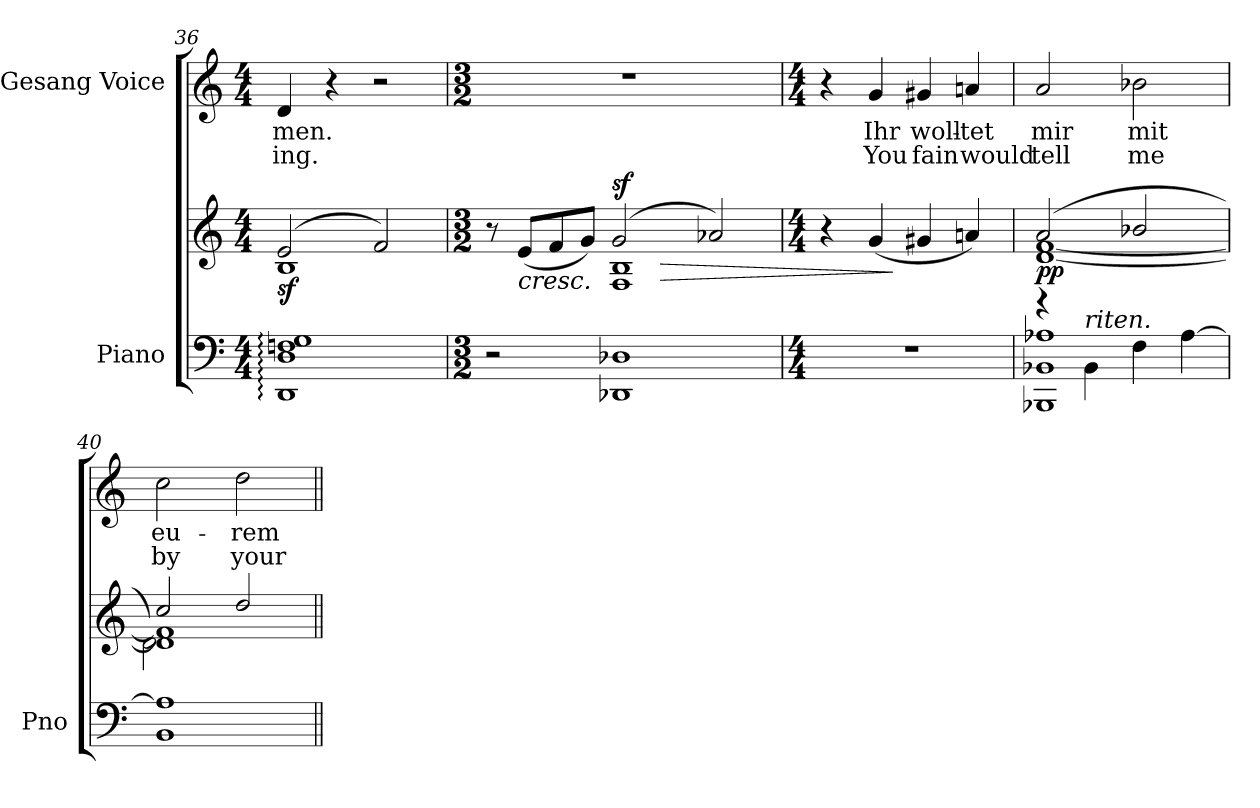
**kern	**kern	**dynam	**kern	**text	**text
*part2	*part2	*part2	*part1	*part1	*part1
*staff3	*staff2	*staff2/3	*staff1	*staff1	*staff1
*I"Piano	*	*	*I"Gesang Voice	*	*
*I'Pno	*	*	*	*	*
*clefF4	*clefG2	*	*clefG2	*	*
*k[]	*k[]	*	*k[]	*	*
*M4/4	*M4/4	*	*M4/4	*	*
=36	=36	=36	=36	=36	=36
*	*^	*	*	*	*
!	!	!	!LO:DY:b	!	!LO:LY:b	!LO:LY:b
1DD: 1D: 1Fn: 1G:	(>2e/	1B:	sf	4d/	-men.	-ing.
.	.	.	.	4r	.	.
.	2f/)	.	.	2r	.	.
*	*v	*v	*	*	*	*
!!LO:LB:g=z
=37	=37	=37	=37	=37	=37
*M3/2	*M3/2	*	*M3/2	*	*
*	*^	*	*	*	*
*	*	*^	*	*	*	*
2r	8r	2rcyy	2raayy	.	1.r	.	.
!	!	!	!	!LO:HP:b	!	!	!
.	(<8e/L	.	.	<	.	.	.
.	8f/	.	.	.	.	.	.
.	8g/J)	.	.	.	.	.	.
!	!	!	!	!LO:DY:a	!	!	!
1DD-X 1D-X	(>2g/	1F 1B	4ryy	sf	.	.	.
!	!	!	!	!LO:HP:b	!	!	!
.	.	.	4ryy	>	.	.	.
.	2a-X/)	.	2ryy	.	.	.	.
*	*v	*v	*v	*	*	*	*
.	.	[	.	.	.
=38	=38	=38	=38	=38	=38
*M4/4	*M4/4	*	*M4/4	*	*
1r	4r	.	4r	.	.
!	!	!	!	!LO:LY:b	!LO:LY:b
.	(<4g/	.	4g/	Ihr	You
!	!	!	!	!LO:LY:b	!LO:LY:b
.	4g#X/	.	4g#X/	woll-	fain
!	!	!	!	!LO:LY:b	!LO:LY:b
.	4an/)	]	4an/	-tet	would
=39	=39	=39	=39	=39	=39
*^	*^	*	*	*	*
!	!	!	!	!	!LO:TX:a:i:t=riten.	!	!
!	!	!	!	!LO:DY:b	!	!LO:LY:b	!LO:LY:b
*	*	*	*	*	*^	*	*
4r	1BBB-X 1BB-X 1A-X	(>2a/	[1d [1f	pp	2a/	2rcyy	mir	tell
!LO:TX:a:i:t=riten.	!	!	!	!	!	!	!	!
(>4BB-\	.	.	.	.	.	.	.	.
!	!	!	!	!	!	!	!LO:LY:b	!LO:LY:b
4F\	.	2b-X/	.	.	2b-X\	4rcyy	mit	me
[4A-\	.	.	.	.	.	4rcyy	.	.
*v	*v	*	*	*	*	*	*	*
=40	=40	=40	=40	=40	=40	=40	=40
*	*	*^	*	*	*	*	*
!	!	!	!	!	!	!	!LO:LY:b	!LO:LY:b
*	*	*	*	*	*v	*v	*	*
1BB 1A-]	2cc/	1d] 1f]	2d\)	.	2cc\	eu-	by
!	!	!	!	!	!	!LO:LY:b	!LO:LY:b
.	2dd/)	.	2ryy	.	2dd\	-rem	your
*	*v	*v	*v	*	*	*	*
=||	=||	=||	=||	=||	=||
*-	*-	*-	*-	*-	*-
